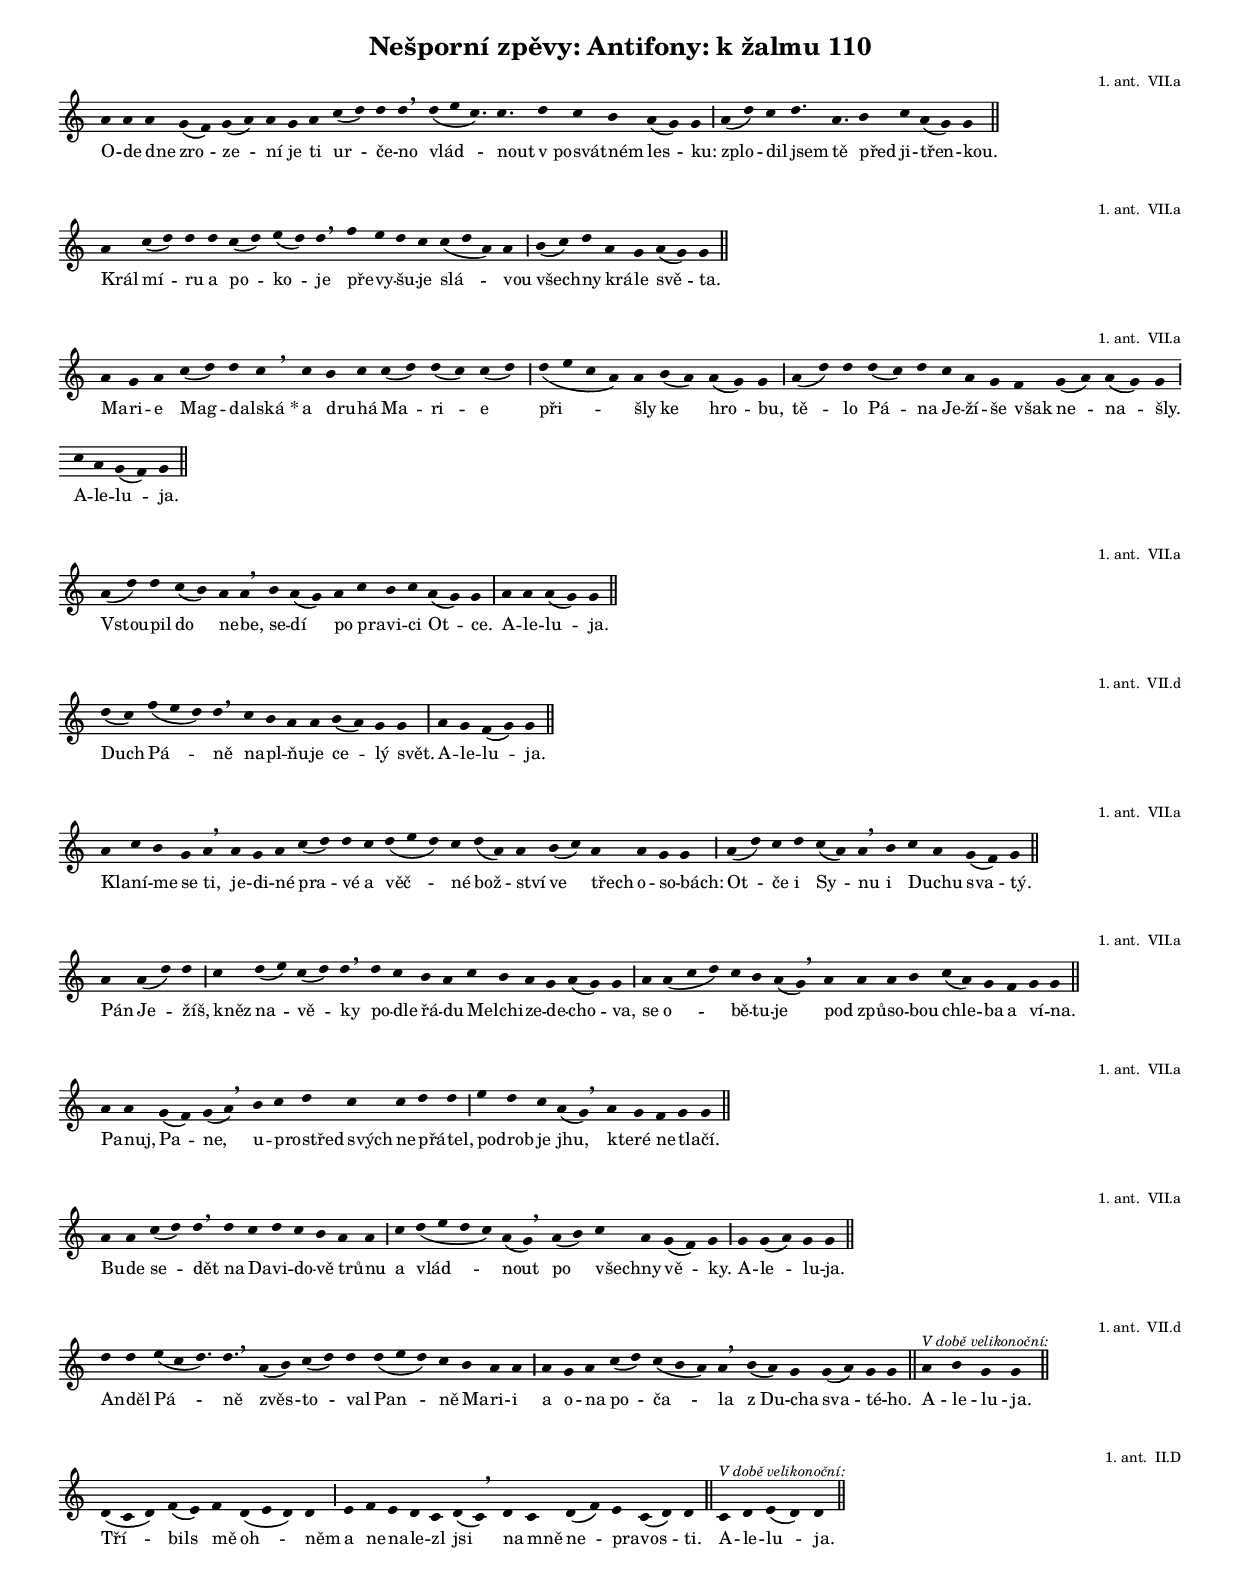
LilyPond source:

\version "2.15.37"

\header {
  title = "Nešporní zpěvy: Antifony: k žalmu 110"
}

\include "spolecne_nespory.ly"

\score {
  \relative c'' {
    \choralniRezim
    a4 a a g( f) g( a) a g a c( d) d d \barMin
    d4( e c4.) c d4 c b a( g) g \barMaior
    a( d) c d4. a b4 c a( g) g \barFinalis
  }
  \addlyrics {
    O -- de dne zro -- ze -- ní je ti ur -- če -- no vlád -- nout
    v_po -- svát -- ném les -- ku:
    zplo -- dil jsem tě před ji -- třen -- kou.
  }
  \header {
    quid = "1. ant."
    modus = "VII"
    differentia = "a"
    psalmus = ""
    id = "narozeni-ant1"
    piece = \markup {\sestavTitulek}
  }
}

\score {
  \relative c'' {
    \choralniRezim
    a4 c( d) d d c( d) e( d) d \barMin f e d c c( d a) a \barMaior
    b( c) d a g a( g) g \barFinalis
  }
  \addlyrics {
    Král mí -- ru a po -- ko -- je pře -- vy -- šu -- je slá -- vou
    všech -- ny krá -- le svě -- ta.
  }
  \header {
    quid = "1. ant."
    modus = "VII"
    differentia = "a"
    psalmus = "Žalm 110"
    id = "zjeveni-ant1"
    piece = \markup {\sestavTitulek}
  }
}

\score {
  \relative c'' {
    \choralniRezim
    a4 g a c( d) d c \barMin c b c c( d) d( c) c( d) \barMaior
    d( e c a) a b( a) a( g) g \barMaior
    a( d) d d( c) d c a g f g( a) a( g) g \barMaior
    c a g( f) g \barFinalis
  }
  \addlyrics {
    Ma -- ri -- e Mag -- dal -- ská_* a dru -- há Ma -- ri -- e
    při -- šly ke hro -- bu, tě -- lo Pá -- na Je -- ží -- še však ne -- na -- šly.
    A -- le -- lu -- ja.
  }
  \header {
    quid = "1. ant."
    modus = "VII"
    differentia = "a"
    psalmus = "Žalm 110"
    id = "zmrtvychvstani-ant1"
    piece = \markup {\sestavTitulek}
  }
}

\score {
  \relative c'' {
    \choralniRezim
    a( d) d c( b) a a \barMin
    b a( g) a c b c a( g) g \barMax
    a a a( g) g \barFinalis
  }
  \addlyrics {
    Vstou -- pil do ne -- be,
    se -- dí po pra -- vi -- ci Ot -- ce.
    A -- le -- lu -- ja.
  }
  \header {
    quid = "1. ant."
    modus = "VII"
    differentia = "a"
    psalmus = "Žalm 110"
    id = "nanebevstoupeni-ant1"
    piece = \markup {\sestavTitulek}
  }
}

\score {
  \relative c'' {
    \choralniRezim
    d4( c) f( e d) d \barMin
    c b a a b( a) g g \barMax
    a g f( g) g \barFinalis
  }
  \addlyrics {
    Duch Pá -- ně na -- pl -- ňu -- je ce -- lý svět.
    A -- le -- lu -- ja.
  }
  \header {
    quid = "1. ant."
    modus = "VII"
    differentia = "d"
    psalmus = "Žalm 110"
    id = "seslani-ant1"
    piece = \markup {\sestavTitulek}
  }
}

\score {
  \relative c'' {
    \choralniRezim
    a4 c b g a \barMin
    a g a c( d) d c d( e d) c d( a) a
    b( c) a a g g \barMaior
    a( d) c d c( a) a \barMin b c a g( f) g \barFinalis
  }
  \addlyrics {
    Kla -- ní -- me se ti,
    je -- di -- né pra -- vé a věč -- né bož -- ství
    ve třech o -- so -- bách:
    Ot -- če i Sy -- nu i Du -- chu sva -- tý.
  }
  \header {
    quid = "1. ant."
    modus = "VII"
    differentia = "a"
    psalmus = "Žalm 110"
    id = "trojice-ant1"
    piece = \markup {\sestavTitulek}
  }
}

\score {
  \relative c'' {
    \choralniRezim
    a a( d) d \barMaior
    c d( e) c( d) d \barMin d c b a c b a g a( g) g \barMaior
    a a( c d) c b a( g) \barMin
    a a a b c( a) g f g g \barFinalis
  }
  \addlyrics {
    Pán Je -- žíš,
    kněz na -- vě -- ky po -- dle řá -- du Mel -- chi -- ze -- de -- cho -- va,
    se o -- bě -- tu -- je
    pod způ -- so -- bou chle -- ba a ví -- na.
  }
  \header {
    quid = "1. ant."
    modus = "VII"
    differentia = "a"
    psalmus = "Žalm 110"
    id = "tela-ant1"
    piece = \markup {\sestavTitulek}
  }
}

\score {
  \relative c'' {
    \choralniRezim
    a4 a g( f) g( a) \barMin b c d c c d d \barMaior
    e d c a( g) \barMin a g f g g \barFinalis
  }
  \addlyrics {
    Pa -- nuj, Pa -- ne, u -- pro -- střed svých ne -- přá -- tel,
    pod -- rob je jhu, kte -- ré ne -- tla -- čí.
  }
  \header {
    quid = "1. ant."
    modus = "VII"
    differentia = "a"
    psalmus = "Žalm 110"
    id = "srdce-ant1"
    piece = \markup {\sestavTitulek}
  }
}

\score {
  \relative c'' {
    \choralniRezim
    a4 a c( d) d \barMin d c d c b a a \barMaior
    c d( e d c) a( g) \barMin a( b) c a g( f) g \barMaior
    g g( a) g g \barFinalis
  }
  \addlyrics {
    Bu -- de se -- dět na Da -- vi -- do -- vě trů -- nu
    a vlád -- nout po všech -- ny vě -- ky.
    A -- le -- lu -- ja.
  }
  \header {
    quid = "1. ant."
    modus = "VII"
    differentia = "a"
    psalmus = "Žalm 110"
    id = "krale-ant1"
    piece = \markup {\sestavTitulek}
  }
}

\score {
  \relative c'' {
    \choralniRezim
    d4 d e( c d4.) d \barMin a4( b) c( d) d d( e d) c b a a \barMaior
    a g a c( d) c( b a) a \barMin b( a) g g( a) g g \barFinalis

    a^\markup\rubrVelikAleluja b g g \barFinalis
  }
  \addlyrics {
    An -- děl Pá -- ně zvěs -- to -- val Pan -- ně Ma -- ri -- i
    a o -- na po -- ča -- la z_Du -- cha sva -- té -- ho.

    A -- le -- lu -- ja.
  }
  \header {
    quid = "1. ant."
    modus = "VII"
    differentia = "d"
    psalmus = "Žalm 110"
    id = "zvestovani-ant1"
    piece = \markup {\sestavTitulek}
  }
}

\score {
  \relative c' {
    \choralniRezim
    d4( c d) f( e) f d( e d) d \barMaior
    e f e d c d( c) \barMin d c d( f) e c( d) d \barFinalis

    c^\markup\rubrVelikAleluja d e( d) d \barFinalis
  }
  \addlyrics {
    Tří -- bils mě oh -- něm
    a ne -- na -- le -- zl jsi na mně ne -- pra -- vos -- ti.

    A -- le -- lu -- ja.
  }
  \header {
    quid = "1. ant."
    modus = "II"
    differentia = "D"
    psalmus = "Žalm 116-I"
    id = "nepomuk-ant1"
    piece = \markup {\sestavTitulek}
  }
}
